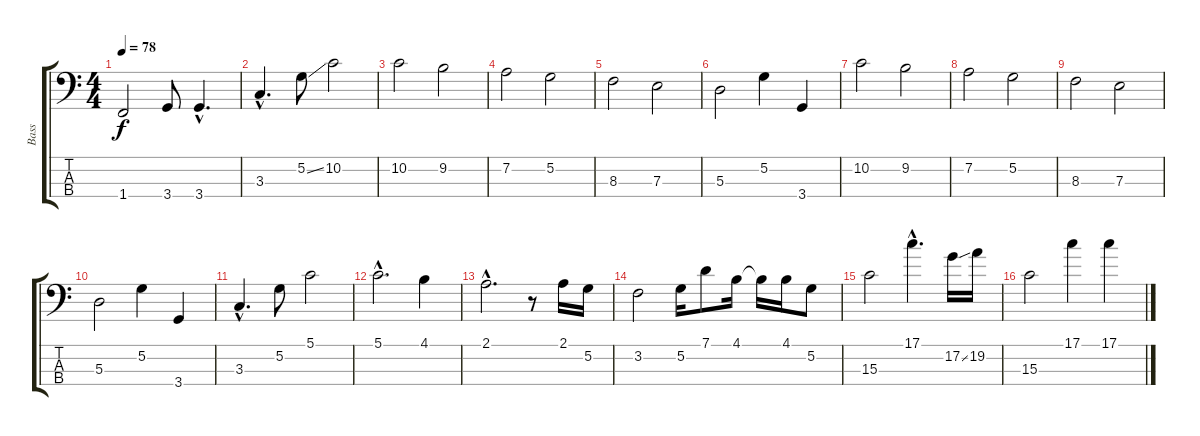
\track ("Bass" "Bass") {instrument electricbassfinger}
\staff {score tabs}
\tuning (G2 D2 A1 E1) {hide}
\ts (4 4)
\tempo 78
\clef f4
\ks c
1.4.2{dy f} 3.4.8 3.4{hac}.4{d} |
3.3{hac}.4{d} 5.2{ss}.8 10.2.2 |
10.2.2 9.2.2 |
7.2.2 5.2.2 |
8.3.2 7.3.2 |
5.3.2 5.2.4 3.4.4 |
10.2.2 9.2.2 |
7.2.2 5.2.2 |
8.3.2 7.3.2 |
5.3.2 5.2.4 3.4.4 |
3.3{hac}.4{d} 5.2.8 5.1.2 |
5.1{hac}.2{d} 4.1.4 |
2.1{hac}.2{d} r.8 2.1.16 5.2.16 |
3.2.2 5.2.16 7.1.8 4.1.16 4.1{t}.16 4.1.16 5.2.8 |
15.3.2 17.1{hac}.4{d} 17.2{ss}.16 19.2.16 |
15.3.2 17.1.4 17.1.4
